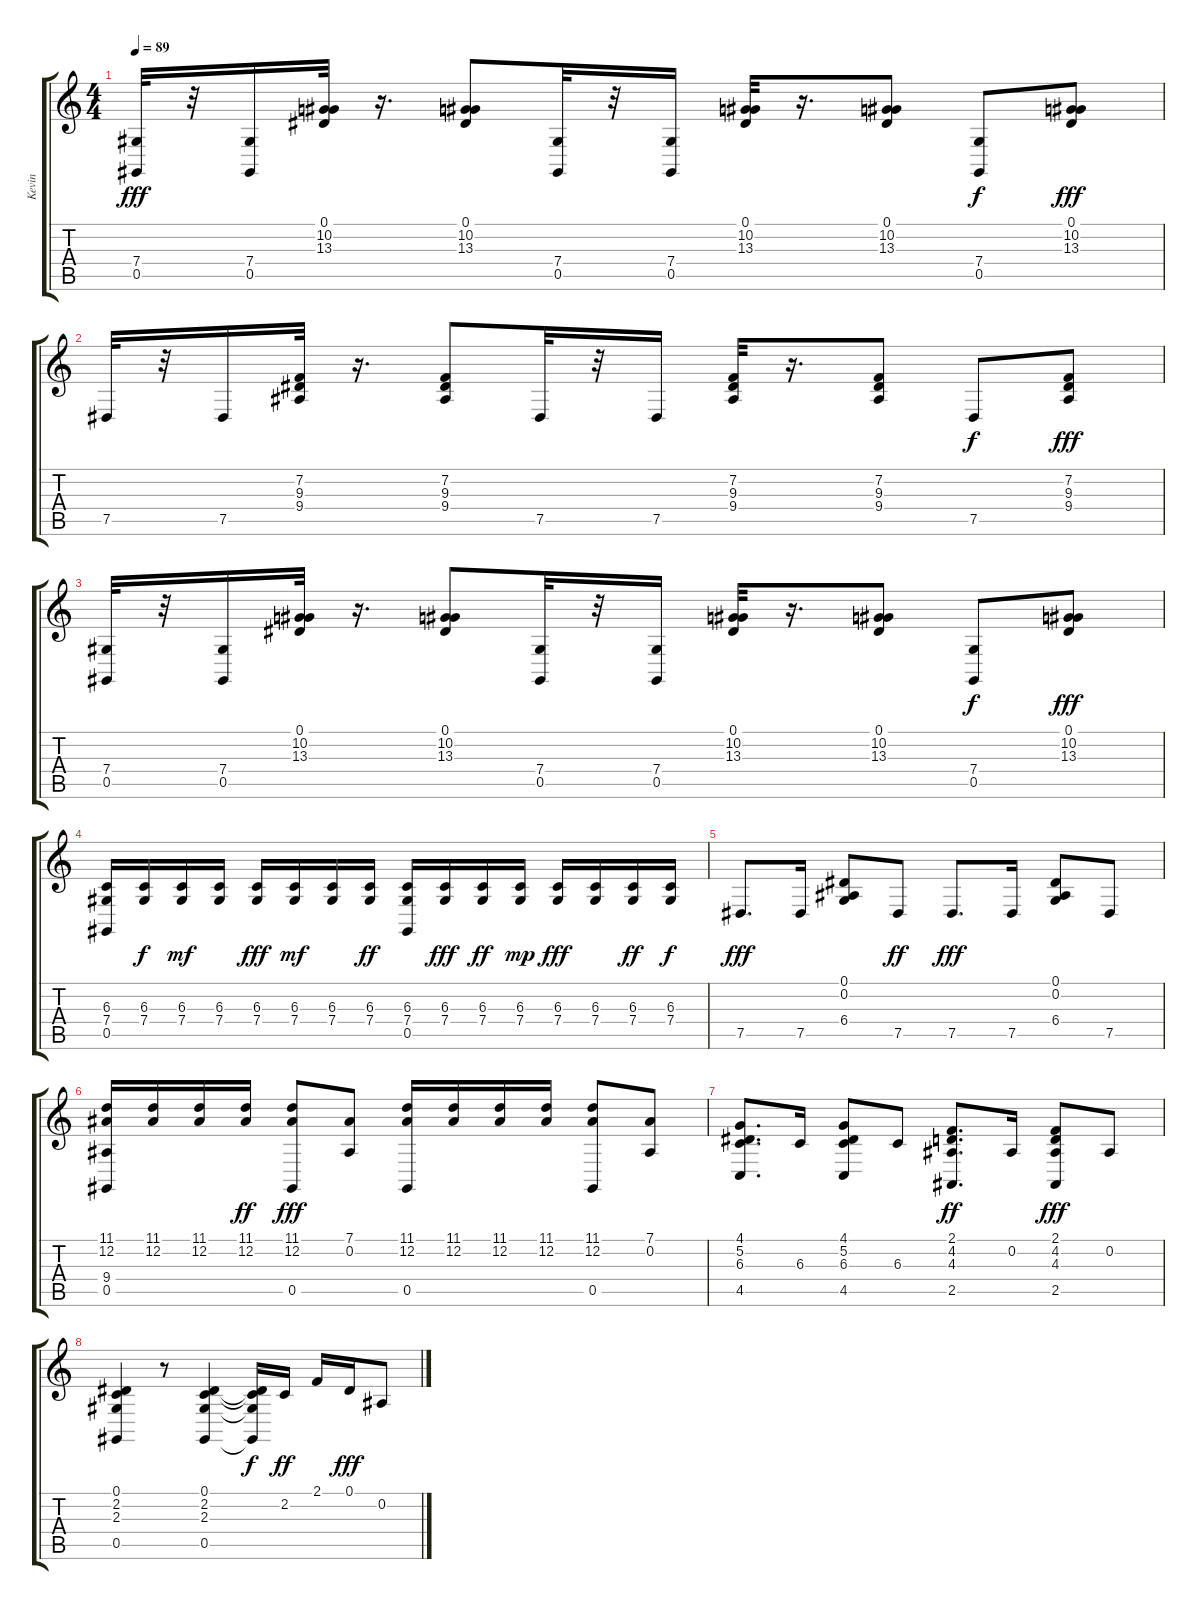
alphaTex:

\track ("Kevin" "Kevin") {instrument brightacousticpiano}
\staff {score tabs}
\tuning (Eb4 Bb3 Gb3 Db3 Ab2 Eb2) {hide}
\ts (4 4)
\tempo 89
\clef g2
\ks c
(7.4 0.5).32{dy fff} r.32 (7.4 0.5).16 (0.1 10.2 13.3).32 r.16{d} (0.1 10.2 13.3).8 (7.4 0.5).32 r.32 (7.4 0.5).16 (0.1 10.2 13.3).32 r.16{d} (0.1 10.2 13.3).8 (7.4 0.5).8{dy f} (0.1 10.2 13.3).8{dy fff} |
7.5.32 r.32 7.5.16 (7.2 9.3 9.4).32 r.16{d} (7.2 9.3 9.4).8 7.5.32 r.32 7.5.16 (7.2 9.3 9.4).32 r.16{d} (7.2 9.3 9.4).8 7.5.8{dy f} (7.2 9.3 9.4).8{dy fff} |
(7.4 0.5).32 r.32 (7.4 0.5).16 (0.1 10.2 13.3).32 r.16{d} (0.1 10.2 13.3).8 (7.4 0.5).32 r.32 (7.4 0.5).16 (0.1 10.2 13.3).32 r.16{d} (0.1 10.2 13.3).8 (7.4 0.5).8{dy f} (0.1 10.2 13.3).8{dy fff} |
(6.3 7.4 0.5).16 (6.3 7.4).16{dy f} (6.3 7.4).16{dy mf} (6.3 7.4).16 (6.3 7.4).16{dy fff} (6.3 7.4).16{dy mf} (6.3 7.4).16 (6.3 7.4).16{dy ff} (6.3 7.4 0.5).16 (6.3 7.4).16{dy fff} (6.3 7.4).16{dy ff} (6.3 7.4).16{dy mp} (6.3 7.4).16{dy fff} (6.3 7.4).16 (6.3 7.4).16{dy ff} (6.3 7.4).16{dy f} |
7.5.8{d dy fff} 7.5.16 (0.1 0.2 6.4).8 7.5.8{dy ff} 7.5.8{d dy fff} 7.5.16 (0.1 0.2 6.4).8 7.5.8 |
(11.1 12.2 9.4 0.5).16 (11.1 12.2).16 (11.1 12.2).16 (11.1 12.2).16{dy ff} (11.1 12.2 0.5).8{dy fff} (7.1 0.2).8 (11.1 12.2 0.5).16 (11.1 12.2).16 (11.1 12.2).16 (11.1 12.2).16 (11.1 12.2 0.5).8 (7.1 0.2).8 |
(4.1 5.2 6.3 4.5).8{d} 6.3.16 (4.1 5.2 6.3 4.5).8 6.3.8 (2.1 4.2 4.3 2.5).8{d dy ff} 0.2.16 (2.1 4.2 4.3 2.5).8{dy fff} 0.2.8 |
(0.1 2.2 2.3 0.5).4 r.8 (0.1 2.2 2.3 0.5).4 (0.1{t} 2.2{t} 2.3{t} 0.5{t}).16{dy f} 2.2.16{dy ff} 2.1.16 0.1.16{dy fff} 0.2.8
